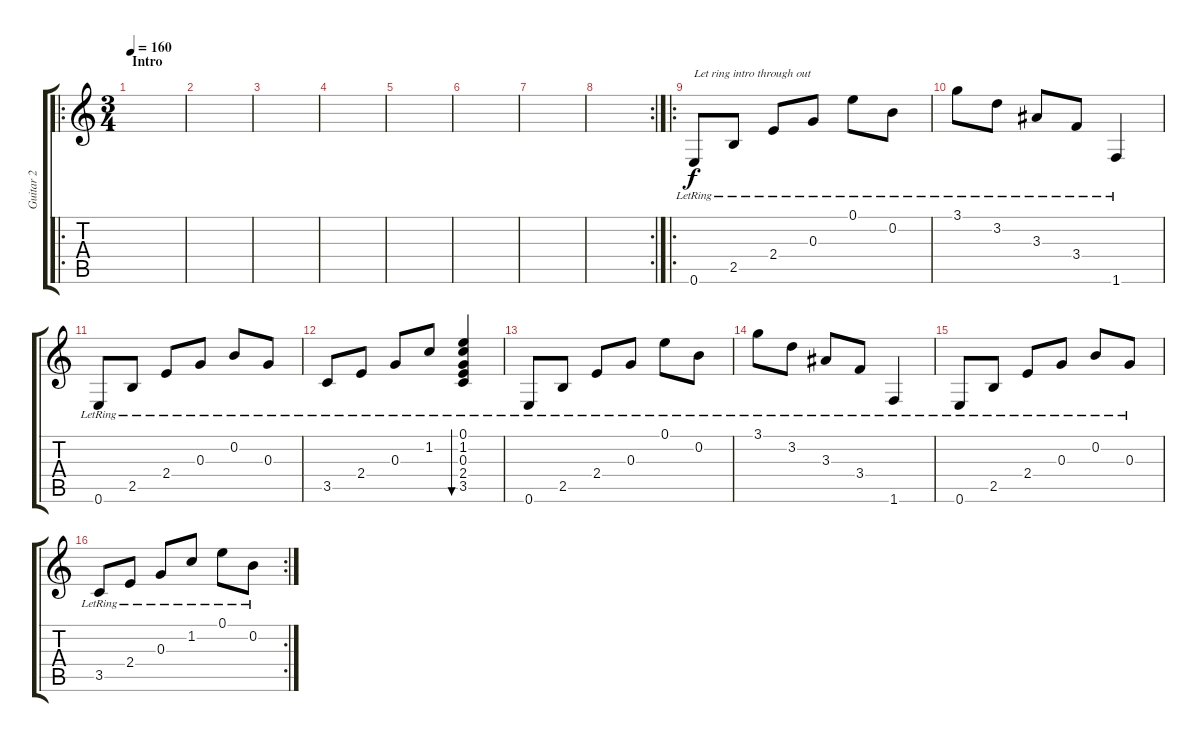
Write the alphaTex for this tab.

\track ("Guitar 2" "Guitar 2") {instrument overdrivenguitar}
\staff {score tabs}
\tuning (E4 B3 G3 D3 A2 E2) {hide}
\ro
\ts (3 4)
\section ("" "Intro")
\tempo 160
\clef g2
\ks c
|
|
|
|
|
|
|
\rc 2
|
\ro
0.6{lr}.8{txt "Let ring intro through out"} 2.5{lr}.8 2.4{lr}.8 0.3{lr}.8 0.1{lr}.8 0.2{lr}.8 |
3.1{lr}.8 3.2{lr}.8 3.3{lr}.8 3.4{lr}.8 1.6{lr}.4 |
0.6{lr}.8 2.5{lr}.8 2.4{lr}.8 0.3{lr}.8 0.2{lr}.8 0.3{lr}.8 |
3.5{lr}.8 2.4{lr}.8 0.3{lr}.8 1.2{lr}.8 (0.1{lr} 1.2{lr} 0.3{lr} 2.4{lr} 3.5{lr}).4{bu 480} |
0.6{lr}.8 2.5{lr}.8 2.4{lr}.8 0.3{lr}.8 0.1{lr}.8 0.2{lr}.8 |
3.1{lr}.8 3.2{lr}.8 3.3{lr}.8 3.4{lr}.8 1.6{lr}.4 |
0.6{lr}.8 2.5{lr}.8 2.4{lr}.8 0.3{lr}.8 0.2{lr}.8 0.3{lr}.8 |
\rc 2
3.5{lr}.8 2.4{lr}.8 0.3{lr}.8 1.2{lr}.8 0.1{lr}.8 0.2{lr}.8
